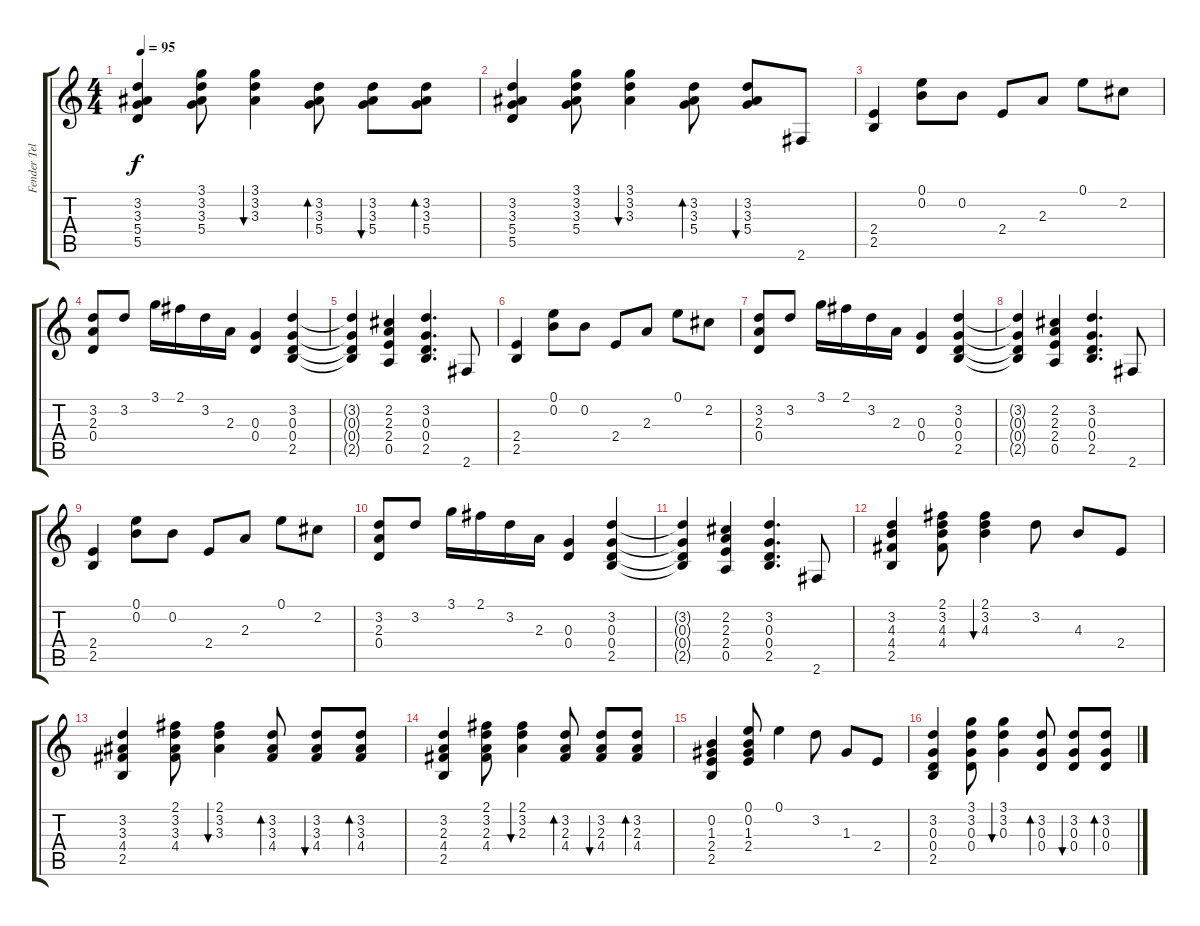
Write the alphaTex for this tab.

\track ("Fender Telecaster" "Fender Tel") {instrument electricguitarjazz}
\staff {score tabs}
\tuning (E4 B3 G3 D3 A2 E2) {hide}
\ts (4 4)
\tempo 95
\clef g2
\ks c
(3.2 3.3 5.4 5.5).4{dy f} (3.1 3.2 3.3 5.4).8 (3.1 3.2 3.3).4{bu 60} (3.2 3.3 5.4).8{bd 60} (3.2 3.3 5.4).8{bu 60} (3.2 3.3 5.4).8{bd 60} |
(3.2 3.3 5.4 5.5).4 (3.1 3.2 3.3 5.4).8 (3.1 3.2 3.3).4{bu 60} (3.2 3.3 5.4).8{bd 60} (3.2 3.3 5.4).8{bu 60} 2.6.8 |
(2.4 2.5).4 (0.1 0.2).8 0.2.8 2.4.8 2.3.8 0.1.8 2.2.8 |
(3.2 2.3 0.4).8 3.2.8 3.1.16 2.1.16 3.2.16 2.3.16 (0.3 0.4).4 (3.2 0.3 0.4 2.5).4 |
(3.2{t} 0.3{t} 0.4{t} 2.5{t}).4 (2.2 2.3 2.4 0.5).4 (3.2 0.3 0.4 2.5).4{d} 2.6.8 |
(2.4 2.5).4 (0.1 0.2).8 0.2.8 2.4.8 2.3.8 0.1.8 2.2.8 |
(3.2 2.3 0.4).8 3.2.8 3.1.16 2.1.16 3.2.16 2.3.16 (0.3 0.4).4 (3.2 0.3 0.4 2.5).4 |
(3.2{t} 0.3{t} 0.4{t} 2.5{t}).4 (2.2 2.3 2.4 0.5).4 (3.2 0.3 0.4 2.5).4{d} 2.6.8 |
(2.4 2.5).4 (0.1 0.2).8 0.2.8 2.4.8 2.3.8 0.1.8 2.2.8 |
(3.2 2.3 0.4).8 3.2.8 3.1.16 2.1.16 3.2.16 2.3.16 (0.3 0.4).4 (3.2 0.3 0.4 2.5).4 |
(3.2{t} 0.3{t} 0.4{t} 2.5{t}).4 (2.2 2.3 2.4 0.5).4 (3.2 0.3 0.4 2.5).4{d} 2.6.8 |
(3.2 4.3 4.4 2.5).4 (2.1 3.2 4.3 4.4).8 (2.1 3.2 4.3).4{bu 60} 3.2.8 4.3.8 2.4.8 |
(3.2 3.3 4.4 2.5).4 (2.1 3.2 3.3 4.4).8 (2.1 3.2 3.3).4{bu 60} (3.2 3.3 4.4).8{bd 60} (3.2 3.3 4.4).8{bu 60} (3.2 3.3 4.4).8{bd 60} |
(3.2 2.3 4.4 2.5).4 (2.1 3.2 2.3 4.4).8 (2.1 3.2 2.3).4{bu 60} (3.2 2.3 4.4).8{bd 60} (3.2 2.3 4.4).8{bu 60} (3.2 2.3 4.4).8{bd 60} |
(0.2 1.3 2.4 2.5).4 (0.1 0.2 1.3 2.4).8 0.1.4 3.2.8 1.3.8 2.4.8 |
(3.2 0.3 0.4 2.5).4 (3.1 3.2 0.3 0.4).8 (3.1 3.2 0.3).4{bu 60} (3.2 0.3 0.4).8{bd 60} (3.2 0.3 0.4).8{bu 60} (3.2 0.3 0.4).8{bd 60}
